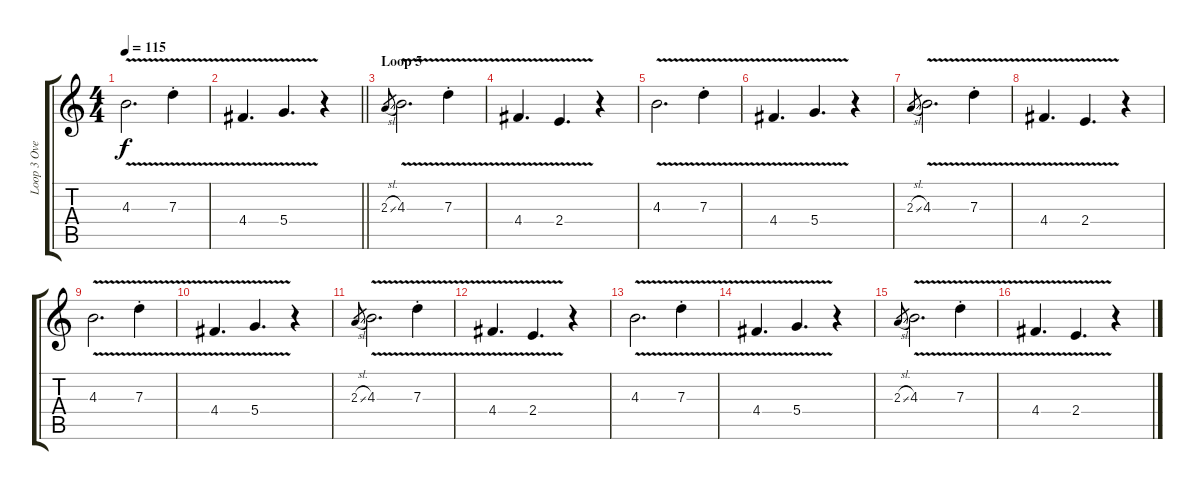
\track ("Loop 3 Overdub" "Loop 3 Ove") {instrument electricguitarmuted}
\staff {score tabs}
\tuning (E4 B3 G3 D3 A2 E2) {hide}
\ts (4 4)
\tempo 115
\clef g2
\ks c
4.3{v}.2{d dy f} 7.3{v st}.4 |
\barLineRight lightlight
4.4{v}.4{d} 5.4{v}.4{d} r.4 |
\section ("" "Loop 5")
2.3{sl}.8{gr} 4.3{v}.2{d} 7.3{v st}.4 |
4.4{v}.4{d} 2.4{v}.4{d} r.4 |
4.3{v}.2{d} 7.3{v st}.4 |
4.4{v}.4{d} 5.4{v}.4{d} r.4 |
2.3{sl}.8{gr} 4.3{v}.2{d} 7.3{v st}.4 |
4.4{v}.4{d} 2.4{v}.4{d} r.4 |
4.3{v}.2{d} 7.3{v st}.4 |
4.4{v}.4{d} 5.4{v}.4{d} r.4 |
2.3{sl}.8{gr} 4.3{v}.2{d} 7.3{v st}.4 |
4.4{v}.4{d} 2.4{v}.4{d} r.4 |
4.3{v}.2{d} 7.3{v st}.4 |
4.4{v}.4{d volume 0} 5.4{v}.4{d} r.4 |
2.3{sl}.8{gr} 4.3{v}.2{d} 7.3{v st}.4 |
4.4{v}.4{d} 2.4{v}.4{d} r.4
